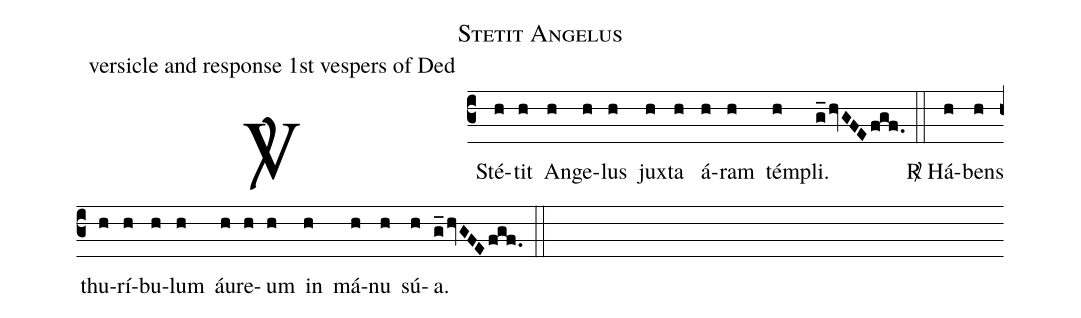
name: Stetit Angelus;
office-part: versicle and response 1st vespers of Dedication of St Michael;
def-m1:\ifx\vrlinebreak\undefined\else;
def-m2:\fi;
%%
% The syntax in this part is called gabc. Please refer to http://home.gna.org/gregorio/gabc/#basis

(c3)<sp>V/</sp>~St{é}(h)tit(h) An(h)ge(h)lus(h) jux(h)ta(h) á(h)ram(h) tém(h)pli.(g_hvGFEfgf.) (::[em1]Z[em2])
<sp>R/</sp>~Há(h)bens(h) thu(h)rí(h)bu(h)lum(h) áu(h)re(h)um(h) in(h) má(h)nu(h) sú(h)a.(g_hvGFEfgf.) (::)
